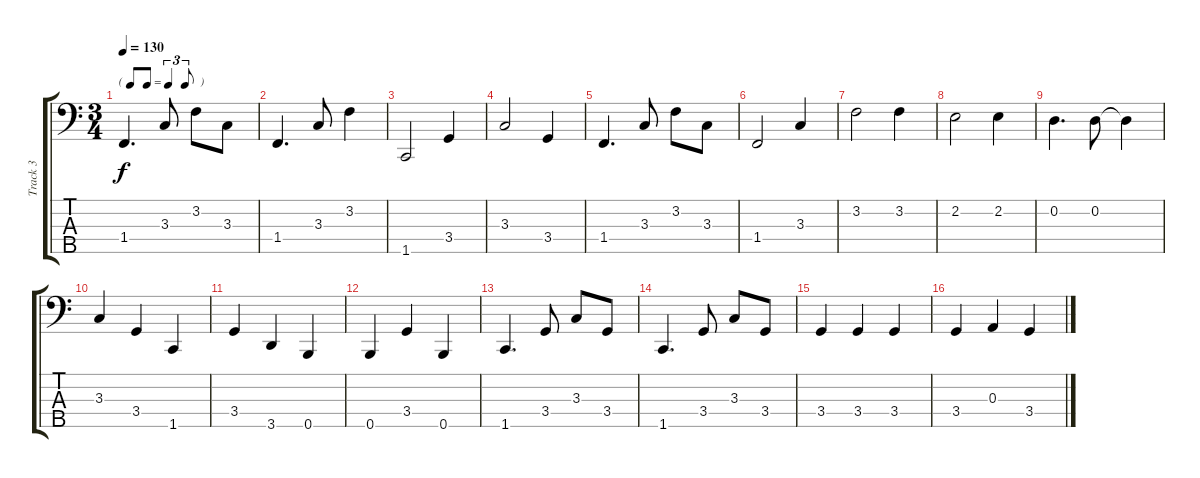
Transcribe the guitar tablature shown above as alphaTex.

\track ("Track 3" "Track 3") {instrument electricbassfinger}
\staff {score tabs}
\tuning (G2 D2 A1 E1 B0) {hide}
\ts (3 4)
\tf triplet8th
\tempo 130
\clef f4
\ks c
1.4.4{d dy f} 3.3.8 3.2.8 3.3.8 |
1.4.4{d} 3.3.8 3.2.4 |
1.5.2 3.4.4 |
3.3.2 3.4.4 |
1.4.4{d} 3.3.8 3.2.8 3.3.8 |
1.4.2 3.3.4 |
3.2.2 3.2.4 |
2.2.2 2.2.4 |
0.2.4{d} 0.2.8 0.2{t}.4 |
3.3.4 3.4.4 1.5.4 |
3.4.4 3.5.4 0.5.4 |
0.5.4 3.4.4 0.5.4 |
1.5.4{d} 3.4.8 3.3.8 3.4.8 |
1.5.4{d} 3.4.8 3.3.8 3.4.8 |
3.4.4 3.4.4 3.4.4 |
3.4.4 0.3.4 3.4.4
